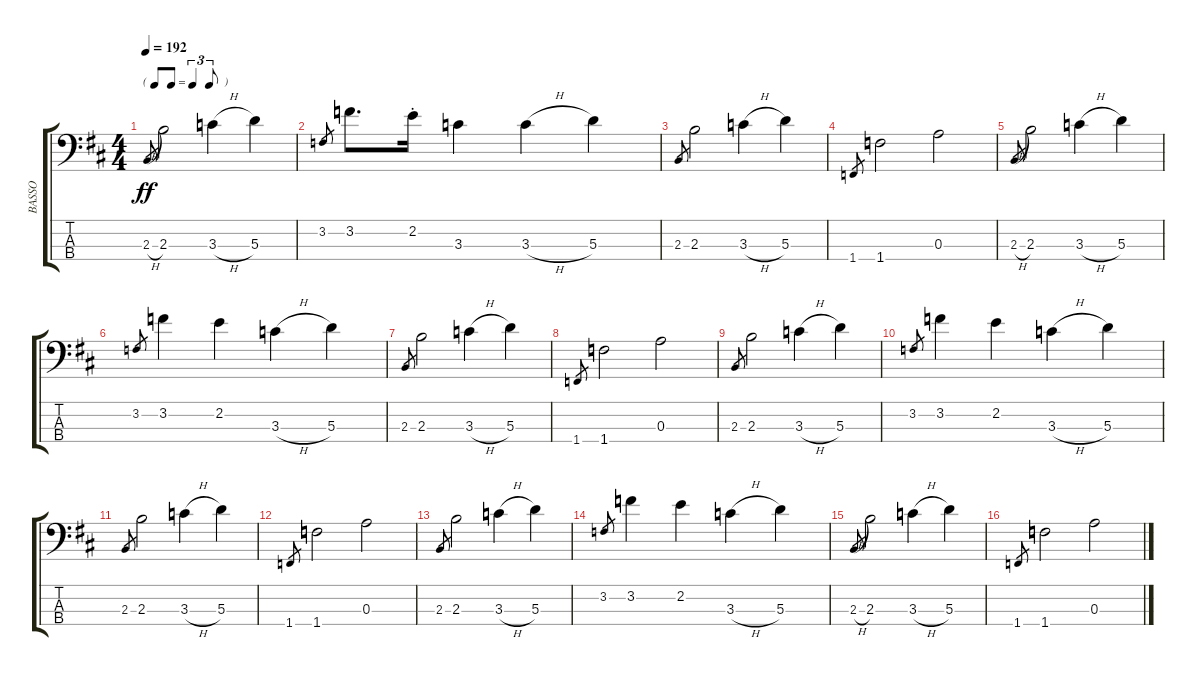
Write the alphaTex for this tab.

\track ("BASSO" "BASSO") {instrument electricbassfinger}
\staff {score tabs}
\tuning (G2 D2 A1 E1) {hide}
\ts (4 4)
\tf triplet8th
\tempo 192
\clef f4
\ks d
2.3{h}.8{gr dy ff} 2.3.2{ot 8vb} 3.3{h}.4{ot 8vb} 5.3.4{ot 8vb} |
3.2.8{gr} 3.2.8{d ot 8vb} 2.2{st}.16{ot 8vb} 3.3.4{ot 8vb} 3.3{h}.4{ot 8vb} 5.3.4{ot 8vb} |
2.3.8{gr} 2.3.2{ot 8vb} 3.3{h}.4{ot 8vb} 5.3.4{ot 8vb} |
1.4.8{gr} 1.4.2{ot 8vb} 0.3.2{ot 8vb} |
2.3{h}.8{gr} 2.3.2{ot 8vb} 3.3{h}.4{ot 8vb} 5.3.4{ot 8vb} |
3.2.8{gr} 3.2.4{ot 8vb} 2.2.4{ot 8vb} 3.3{h}.4{ot 8vb} 5.3.4{ot 8vb} |
2.3.8{gr} 2.3.2{ot 8vb} 3.3{h}.4{ot 8vb} 5.3.4{ot 8vb} |
1.4.8{gr} 1.4.2{ot 8vb} 0.3.2{ot 8vb} |
2.3.8{gr} 2.3.2{ot 8vb} 3.3{h}.4{ot 8vb} 5.3.4{ot 8vb} |
3.2.8{gr} 3.2.4{ot 8vb} 2.2.4{ot 8vb} 3.3{h}.4{ot 8vb} 5.3.4{ot 8vb} |
2.3.8{gr} 2.3.2{ot 8vb} 3.3{h}.4{ot 8vb} 5.3.4{ot 8vb} |
1.4.8{gr} 1.4.2{ot 8vb} 0.3.2{ot 8vb} |
2.3.8{gr} 2.3.2{ot 8vb} 3.3{h}.4{ot 8vb} 5.3.4{ot 8vb} |
3.2.8{gr} 3.2.4{ot 8vb} 2.2.4{ot 8vb} 3.3{h}.4{ot 8vb} 5.3.4{ot 8vb} |
2.3{h}.8{gr} 2.3.2{ot 8vb} 3.3{h}.4{ot 8vb} 5.3.4{ot 8vb} |
1.4.8{gr} 1.4.2{ot 8vb} 0.3.2{ot 8vb}
